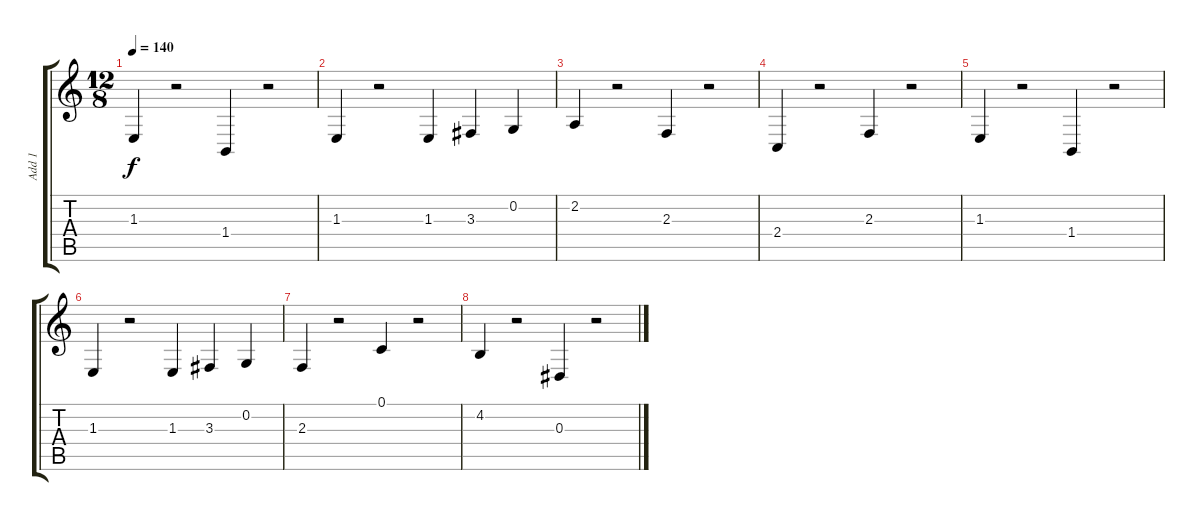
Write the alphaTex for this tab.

\track ("Add 1" "Add 1") {instrument lead1square}
\staff {score tabs}
\tuning (C4 G3 Eb3 Bb2 F2 C2) {hide}
\ts (12 8)
\tempo 140
\clef g2
\ks c
1.3.4{dy f} r.2 1.4.4 r.2 |
1.3.4 r.2 1.3.4 3.3.4 0.2.4 |
2.2.4 r.2 2.3.4 r.2 |
2.4.4 r.2 2.3.4 r.2 |
1.3.4 r.2 1.4.4 r.2 |
1.3.4 r.2 1.3.4 3.3.4 0.2.4 |
2.3.4 r.2 0.1.4 r.2 |
4.2.4 r.2 0.3.4 r.2
